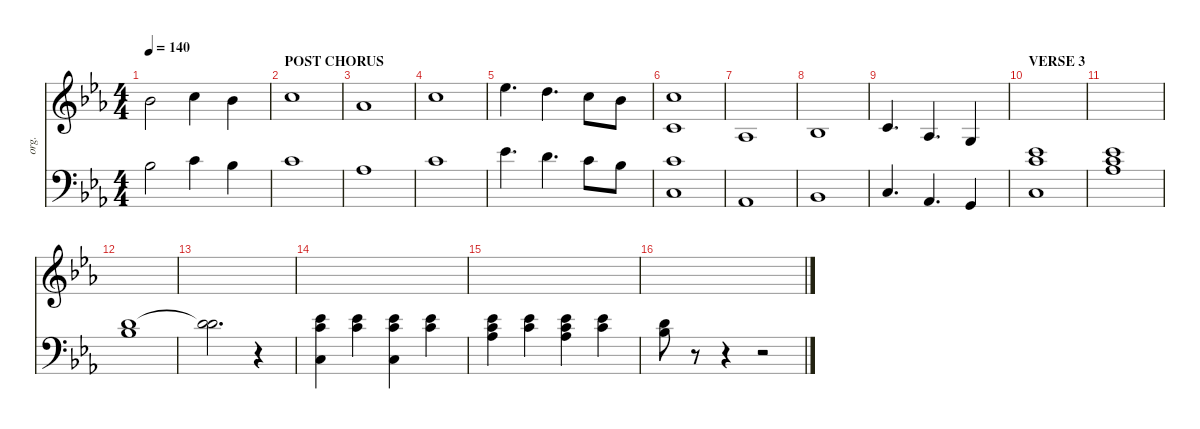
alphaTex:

\defaultSystemsLayout 4
\hideDynamics
\bracketExtendMode nobrackets
\otherSystemsTrackNameOrientation horizontal
\track ("Organ" "org.") {instrument drawbarorgan}
\staff {score}
\tuning (E4 B3 G3 D3 A2 E2)
\ts (4 4)
\tempo 140
\clef g2
\ks cminor
6.1{t acc b}.2{dy mf beam Down} 8.1{acc forcenatural}.4{beam Down} 6.1{acc b}.4{beam Down} |
\section ("" "POST CHORUS")
8.1{acc forcenatural}.1{beam Down} |
4.1{acc b}.1{beam Up} |
8.1{acc forcenatural}.1{beam Down} |
11.1{acc b}.4{d beam Down} 10.1{acc forcenatural}.4{d beam Down} 8.1{acc forcenatural}.8{beam Down} 6.1{acc b}.8{beam Down} |
(8.1{acc forcenatural} -4.1{acc forcenatural}).1{beam Up} |
-8.1{acc b}.1{beam Up} |
-6.1{acc b}.1{beam Up} |
-4.1{acc forcenatural}.4{d beam Up} -8.1{acc b}.4{d beam Up} -9.1{acc forcenatural}.4{beam Up} |
\section ("" "VERSE 3")
|
|
|
|
|
|
\staff {score}
\tuning (G2 D2 A1 E1 B0)
\clef f4
\ottava regular
\simile none
\ks cminor
15.1{t acc b}.2{dy mf beam Down} 17.1{acc forcenatural}.4{beam Down} 15.1{acc b}.4{beam Down} |
17.1{acc forcenatural}.1{beam Down} |
13.1{acc b}.1{beam Down} |
17.1{acc forcenatural}.1{beam Down} |
20.1{acc b}.4{d beam Down} 19.1{acc forcenatural}.4{d beam Down} 17.1{acc forcenatural}.8{beam Down} 15.1{acc b}.8{beam Down} |
(17.1{acc forcenatural} 5.1{acc forcenatural}).1{beam Down} |
1.1{acc b}.1{beam Up} |
3.1{acc b}.1{beam Up} |
5.1{acc forcenatural}.4{d beam Up} 1.1{acc b}.4{d beam Up} 0.1{acc forcenatural}.4{beam Up} |
(5.1{acc forcenatural} 17.1{acc forcenatural} 20.1{acc b}).1{beam Down} |
(20.1{acc b} 17.1{acc forcenatural} 13.1{acc b}).1{beam Down} |
(15.1{acc b} 19.1{acc forcenatural}).1{beam Down} |
(19.1{t acc forcenatural} 19.1{t acc b}).2{d beam Down} r.4{beam Down} |
(17.1{acc forcenatural} 20.1{acc b} 5.1{acc forcenatural}).4{beam Down} (17.1{acc forcenatural} 20.1{acc b}).4{beam Down} (17.1{acc forcenatural} 20.1{acc b} 5.1{acc forcenatural}).4{beam Down} (17.1{acc forcenatural} 20.1{acc b}).4{beam Down} |
(17.1{acc forcenatural} 20.1{acc b} 13.1{acc b}).4{beam Down} (17.1{acc forcenatural} 20.1{acc b}).4{beam Down} (17.1{acc forcenatural} 20.1{acc b} 13.1{acc b}).4{beam Down} (17.1{acc forcenatural} 20.1{acc b}).4{beam Down} |
(15.1{acc b} 19.1{acc forcenatural}).8{beam Down} r.8{beam Down} r.4{beam Down} r.2{beam Down}
